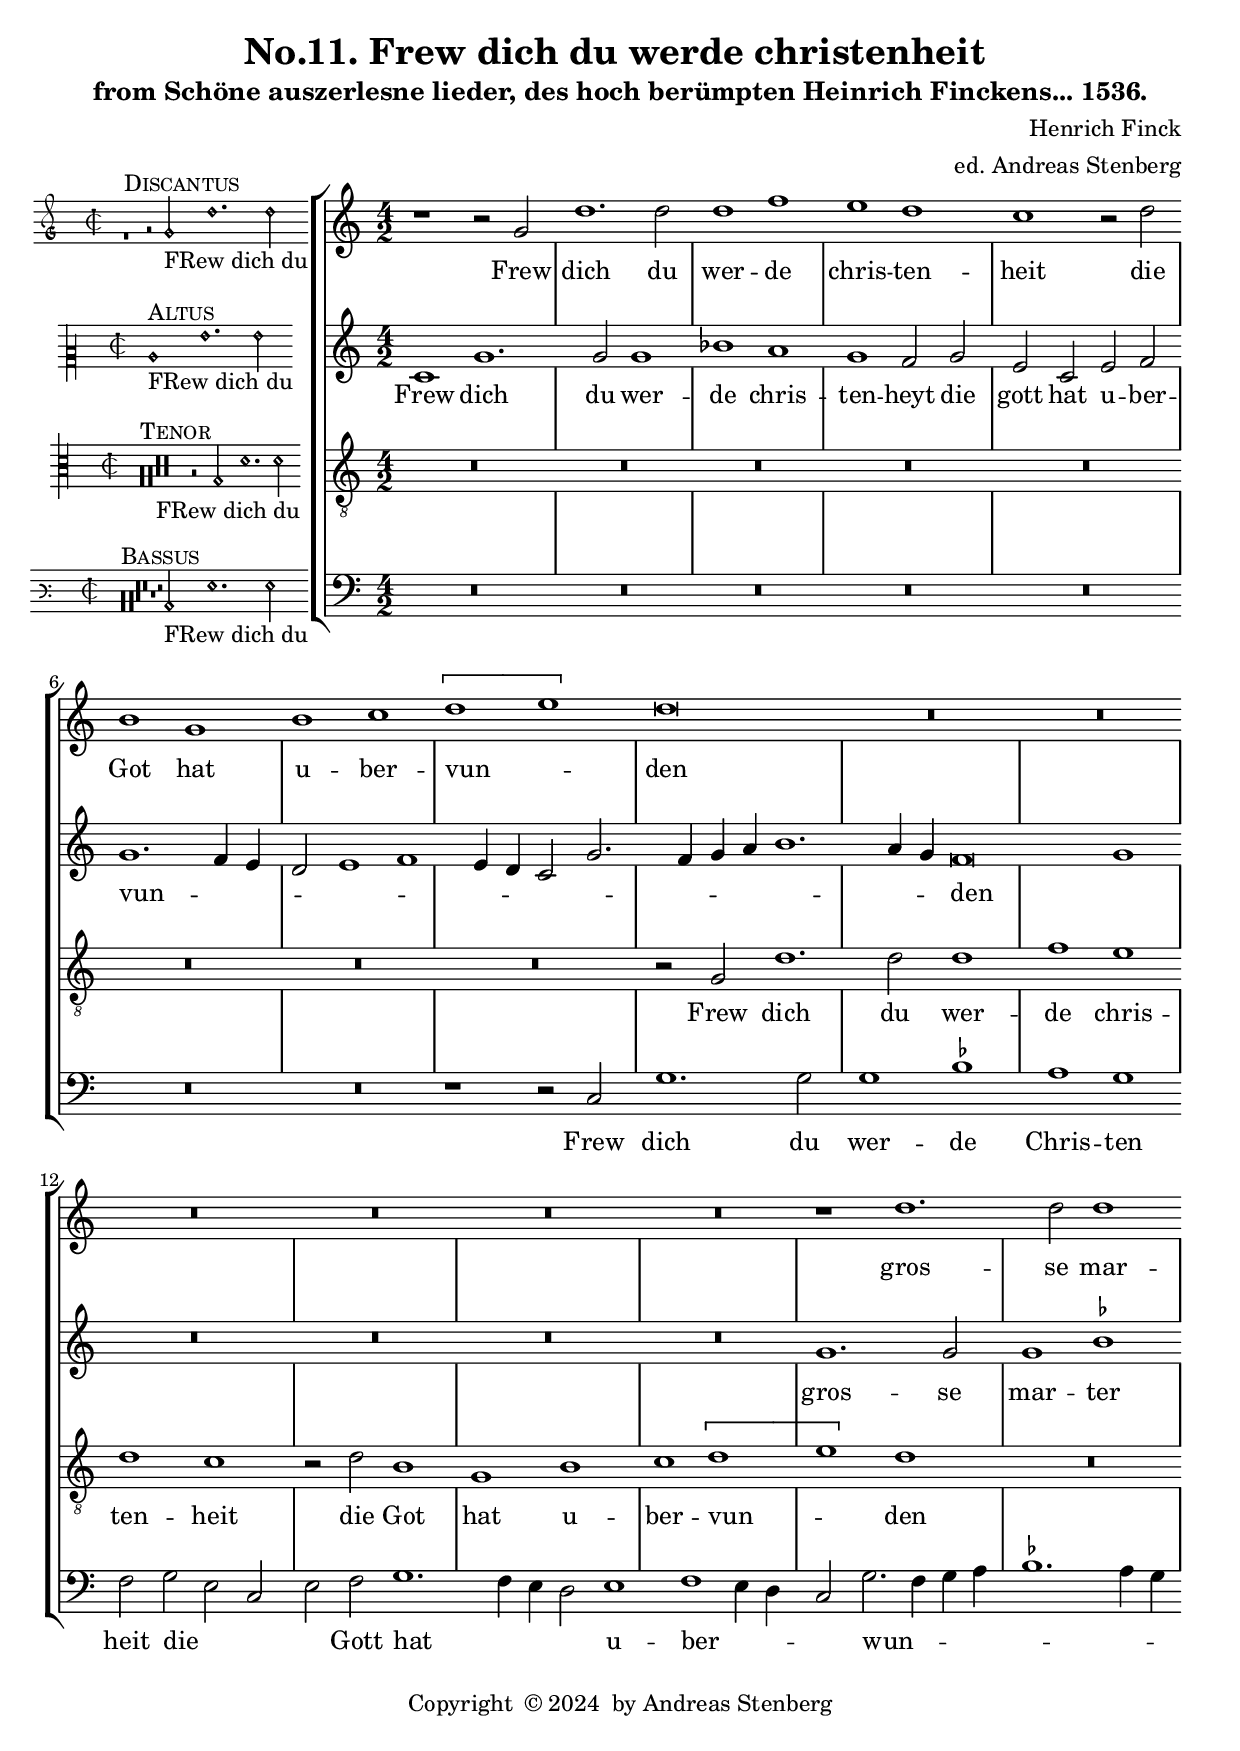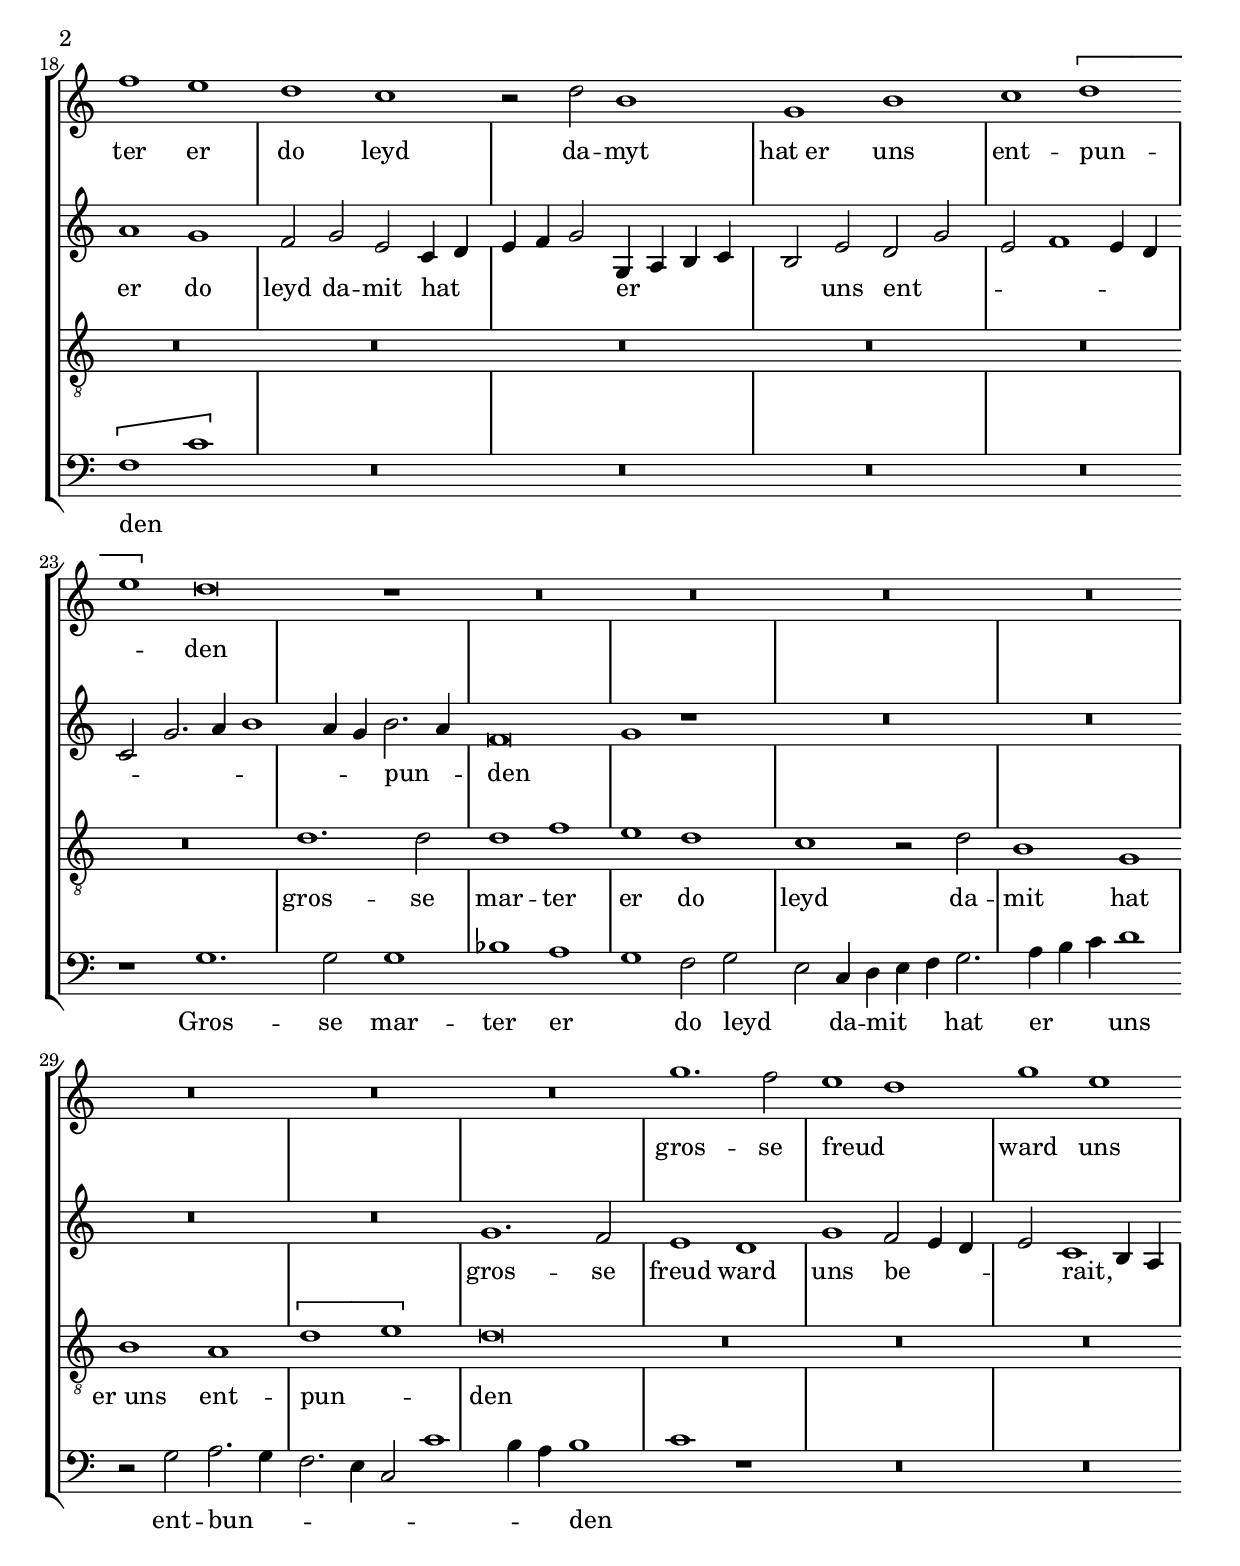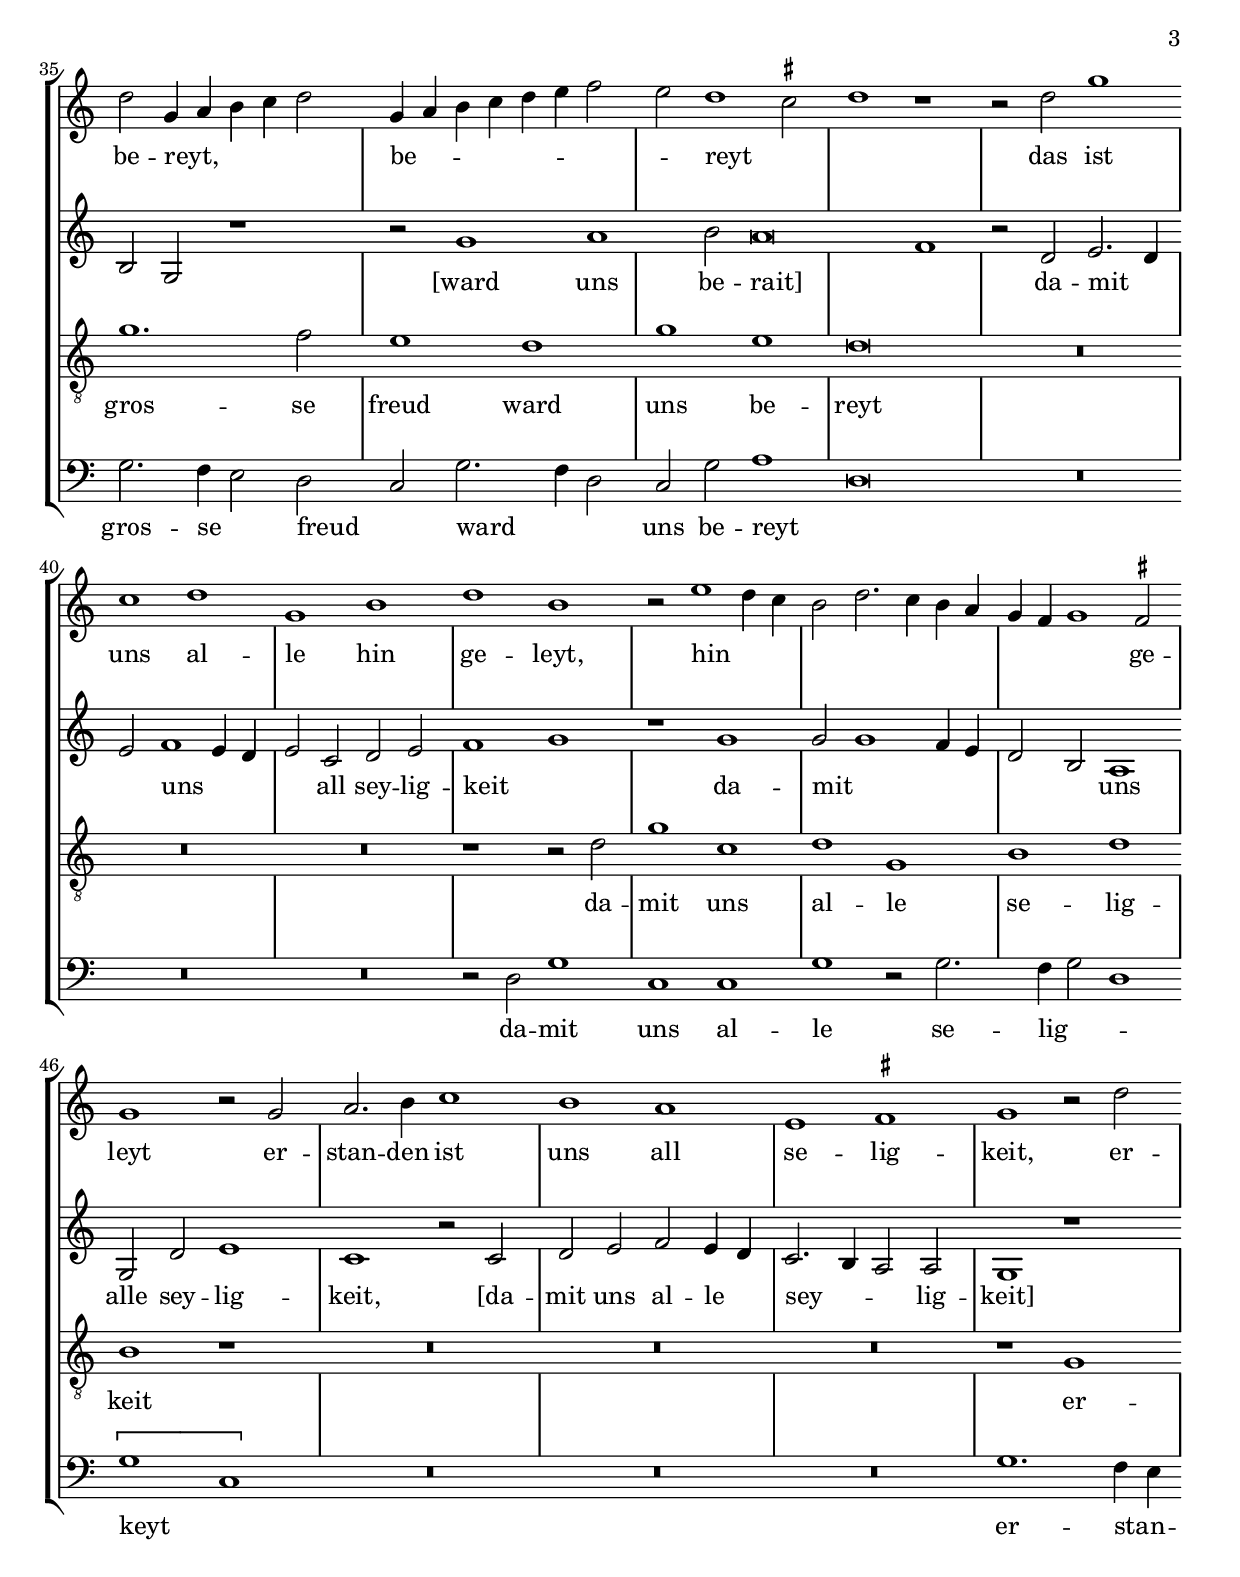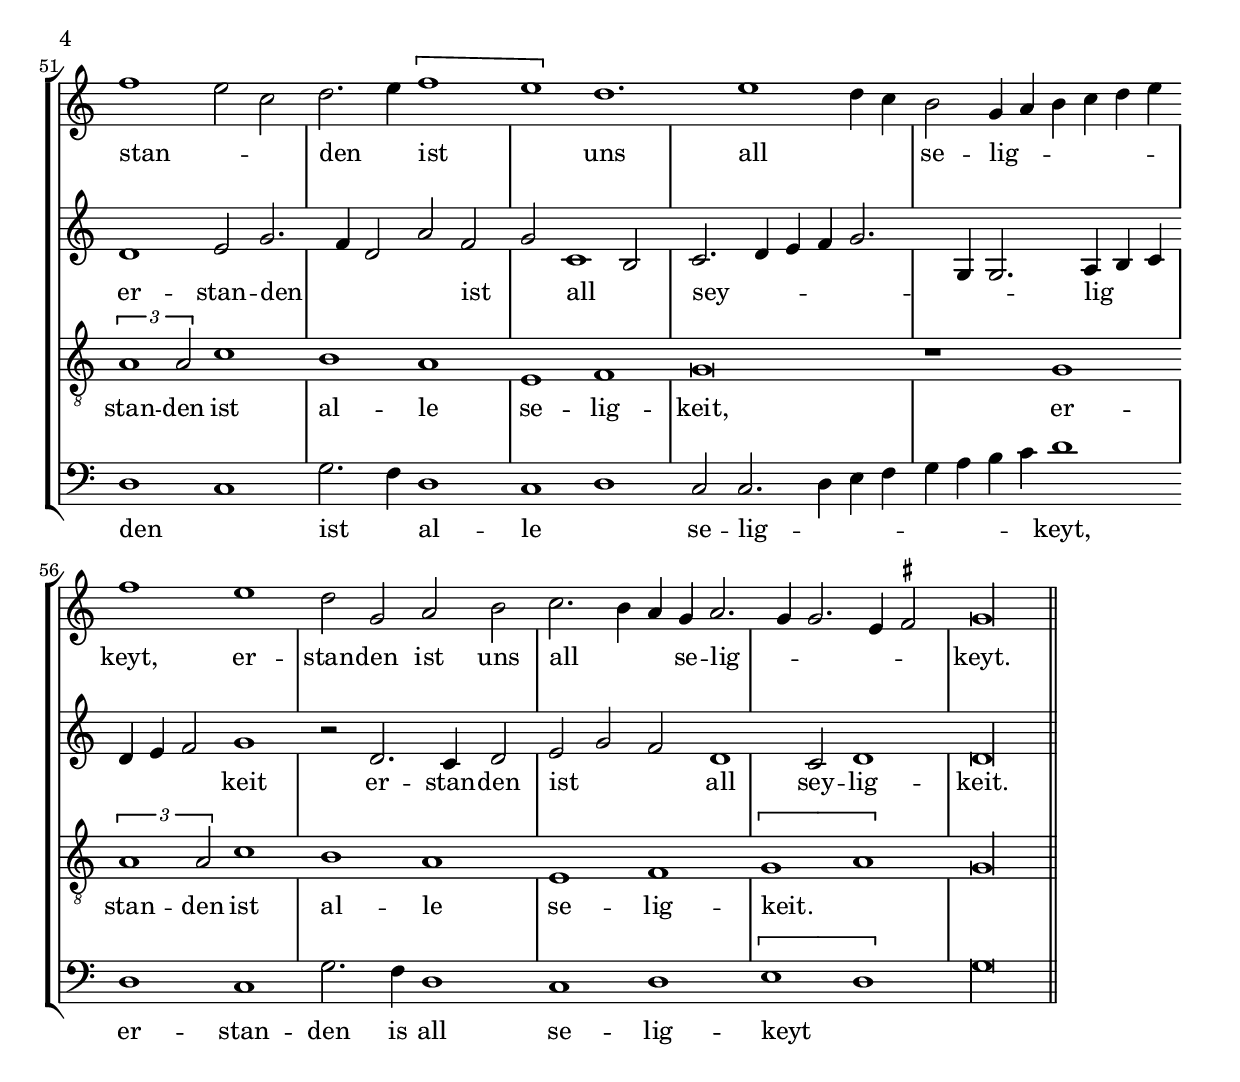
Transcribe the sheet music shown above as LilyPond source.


%%%%%%%%%%%%%%%%%%%%%%%%%%%%%%%%%%%%%%%%%%%%%%%%%%%%%%%%%%%%%%%%%%%
% This is a template based on the usual four part choir templater %
% where the voices have common lyrics at the the start but split  %
% to separate lyrics after a while.				  %
% This template is modyfied by AS from the one in the lilypond    %
% documentation.						  %
% This template is to be used for instance for fairly simple      %
% settings where the stanzas are set homophonicaly but twhere the %
% Chorus contains polyphony that require separate underlay for    %
% the different voices.						  %
%%%%%%%%%%%%%%%%%%%%%%%%%%%%%%%%%%%%%%%%%%%%%%%%%%%%%%%%%%%%%%%%%%%
\version "2.18.0"
\include "deutsch.ly"
#(append! supported-clefs '(("mensural-f3" . ("clefs.mensural.f" 0 0))))
#(append! supported-clefs '(("mensural-f1" . ("clefs.mensural.f" 4 0))))
#(append! supported-clefs '(("mensural-f2" . ("clefs.mensural.f" -2 0))))
#(append! supported-clefs '(("petrucci-g3" . ("clefs.petrucci.g" 0 1))))
#(append! supported-clefs '(("petrucci-c5" . ("clefs.petrucci.g" 5 5))))
ficta = \once \set suggestAccidentals =##t

\header {
  title = \markup {
    \center-column {
      "No.11. Frew dich du werde christenheit "
      \vspace #0.5
    }
  }
  subtitle = "from Schöne auszerlesne lieder, des hoch berümpten Heinrich Finckens... 1536."
  composer = "Henrich Finck"
  arranger = "ed. Andreas Stenberg"
  poet = ""
  meter =""
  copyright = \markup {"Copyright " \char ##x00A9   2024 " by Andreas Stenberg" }
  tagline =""
}
global = {
  \key c \major
}

sopMusic = \relative c' {

  \set Score.tempoHideNote = ##t
  \tempo 1 = 86
  \time 4/2
  \set Timing.measureLength = #(ly:make-moment 4/2)
  \override Staff.BarLine.transparent = ##t
  r1 r2 g'2
  d'1. d2
  d1 f1
  e1 d1
  c1 r2 d2
  h1 g1
  h1 c1 
  \[d1\melisma e1\melismaEnd\]
  d\breve
  R\breve*6
  r1 d1.
  d2 d1
  f1 e1
  
  d1 c1
  r2 d2 h1
  g1 h1 
  c1 \[d1\melisma
  e1\melismaEnd\] d\breve
  r1
  R\breve*7
  g1. f2
  e1 d1
  g1 e1
  d2 g,4\melisma a4 h4 c4 d2\melismaEnd
  g,4\melisma a4 h4 c4 d4 e4
  
  f2
  e2\melismaEnd d1\melisma \ficta cis2
  d1\melismaEnd r1
  r2 d2 g1
  c,1 d1
  g,1 h1
  d1 h1
  r2 e1\melisma d4 c4
  h2 d2. c4 h4 a4
  g4 f4 g1\melismaEnd \ficta fis2
  g1 r2 
  
  g2
  a2. h4 c1
  h1 a1
  e1 \ficta fis1
  g1 r2 d'2
  f1\melisma e2 c2\melismaEnd 
  d2.\melisma e4\melismaEnd \[f1\melisma 
  e1\melismaEnd\] d1.
  e1\melisma d4 c4\melismaEnd
  h2 g4\melisma a4 h4 c4 d4 e4\melismaEnd
  
  f1 e1
  d2 g,2 a2 h2
  c2.\melisma h4 a4\melismaEnd g4 a2.\melisma
  g4 g2. e4 \ficta fis2\melismaEnd
  \cadenzaOn
  g\longa
  
 \revert Staff.BarLine.transparent
  \bar "||"
  \cadenzaOff
}
sopWords = \lyricmode {
  Frew dich du wer -- de chris -- ten -- heit
  die Got hat u -- ber -- vun -- den
  gros -- se mar -- ter er do leyd 
  da -- myt hat_er uns ent -- pun -- den
  gros -- se freud _ ward uns be -- reyt,
  be -- reyt
  das ist uns al -- le hin ge -- leyt,
  hin ge -- leyt
  er -- stan -- den ist uns all se -- lig -- keit,
  er -- stan -- den ist uns all se -- lig -- keyt,
  er -- stan -- den ist uns all se -- lig -- keyt.
}
altoMusic = \relative c' {
  \clef "G"
  \override Staff.BarLine.transparent = ##t
  c1 g'1.
  g2 g1 
  b1 a1
  g1 f2 g2
  e2 c2 e2 f2
  g1.\melisma f4 e4
  d2 e1 f1
  e4 d4 c2 g'2.
  f4 g4 a4 
  
  h1.
  a4 g4\melismaEnd f\breve\melisma
  g1\melismaEnd
  R\breve*4
  g1. g2
  g1 \ficta b1
  a1 g1
  f2 g2 e2 c4\melisma d4 
  e4 f4 g2 \melismaEnd g,4\melisma a4 h4 c4
  h2\melismaEnd e2 d2\melisma g2
  e2
  
  f1 e4 d4
  c2 g'2. a4 h1
  a4 g4\melismaEnd h2.\melisma a4\melismaEnd
  f\breve\melisma 
  g1\melismaEnd r1
  R\breve*4
  g1. f2
  e1 d1
  g1 f2\melisma e4 d4
  e2\melismaEnd c1\melisma h4 a4 
  h2 g2\melismaEnd r1
  r2
  
  g'1 a1
  h2 a\breve\melisma
  f1\melismaEnd 
  r2 d2 e2.\melisma d4
  e2\melismaEnd f1\melisma e4 d4 
  e2\melismaEnd c2 d2 e2 
  f1\melisma g1\melismaEnd
  r1 g1 
  g2\melisma g1 f4 e4 
  d2 h2\melismaEnd a1
  g2 d'2 e1
  c1 r2
  
  c2
  d2 e2 f2 e4 d4 
  c2.\melisma h4 a2\melismaEnd a2
  g1 r1
  d'1 e2 g2.\melisma
  f4 d2 a'2\melismaEnd f2\melisma 
  g2\melismaEnd c,1\melisma h2\melismaEnd
  c2.\melisma d4 e4 f4 g2.
  g,4
  
  g2.\melismaEnd a4\melisma h4 c4 d4 e4 f2\melismaEnd g1
  r2 d2. c4 d2 
  e2 \melisma g2 f2\melismaEnd d1
  c2 d1
  d\longa
  \revert Staff.BarLine.transparent
}
altoWords = \lyricmode {
  Frew dich du wer -- de chris -- ten -- heyt
  die gott hat u -- ber  -- vun -- den
  gros -- se mar -- ter er do leyd
  da -- mit hat er uns ent -- pun -- den
  gros -- se freud ward uns be -- rait,
  [ward uns be -- rait]
  da -- mit uns all sey -- lig -- keit
  da -- mit uns alle sey -- lig -- keit,
  [da -- mit uns al -- le _ sey -- lig -- keit]
  er -- stan -- den ist 
  all sey -- lig keit
  er -- stan -- den ist all sey -- lig -- keit.
}
altoWordsII = \lyricmode {
  \set stanza = "* 2." Pre -- ca -- mur Sanc-te Do -- mi -- ne,
hac noc -- te,
Sit no -- bis in te re -- qui -- es,
Qui -- e -- tam noc -- tem tri -- bu -- e.
Qui -- e -- tam noc -- tem tri -- bu -- e,
tri - bu -- e.
}
tenorMusic = \relative c {
  \clef "G_8"
  \override Staff.BarLine.transparent = ##t
   R\breve*8
   r2 g'2 d'1.
   d2 d1
   f1 e1
   d1 c1 
   r2 d2 h1
   g1 h1 
   c1 \[d1\melisma 
   e1\melismaEnd\] d1
   R\breve*7
   d1. d2
   d1 f1
   e1 d1
   c1 r2 d2
   h1 g1
   h1 a1
   \[d1\melisma e1\melismaEnd\]
   d\breve
   R\breve*3
   g1. f2
   e1 d1
   g1 e1
   d\breve
   R\breve*3
   r1 r2 d2
   g1 c,1
   d1 g,1
   h1
   
   d1
   h1 r1
   R\breve*3
   r1 g1
   \times 2/3 { a1 a2 } c1
   h1 a1
   e1 f1
   g\breve
   r1 g1
   \times 2/3 { a1 a2 } c1
   h1 a1
   e1 f1
   \[g1\melisma a1\melismaEnd\]
   g\longa
   
 \revert Staff.BarLine.transparent
}
tenorWords = \lyricmode {
  Frew dich du wer -- de chris -- ten -- heit
  die Got hat u -- ber -- vun -- den
  gros -- se mar -- ter er do leyd
  da -- mit hat er_uns ent -- pun -- den
  gros -- se freud ward uns be -- reyt
  da -- mit uns al -- le se -- lig -- keit 
  er -- stan -- den ist al -- le se -- lig -- keit,
  er -- stan -- den ist al -- le se -- lig -- keit.
}
tenorWordsII = \lyricmode {

}
bassMusic = \relative c {
  \override Staff.BarLine.transparent = ##t
  R\breve*7
  r1 r2 c2
  g'1. g2 
  g1 \ficta b1 
  a1 g1
  f2 g2\melisma e2 c2
  e2\melismaEnd f2 g1.\melisma
  f4 e4 d2\melismaEnd e1
  f1\melisma e4 d4
  c2\melismaEnd
  
  g'2.\melisma f4 g4 a4 
  \ficta b1. a4 g4\melismaEnd
  \[f1\melisma c'1\melismaEnd\]
  R\breve*4
  r1 g1.
  g2 g1
  b1 a1\melisma
  g1\melismaEnd f2 g2\melisma
  e2\melismaEnd  c4 d4\melisma e4 f4\melismaEnd
  g2. a4\melisma h4 c4\melismaEnd d1
  r2
  
  g,2 a2.\melisma g4 f2.
  e4 c2 c'1
  h4 a4\melismaEnd h1\melisma
  c1\melismaEnd r1
  R\breve*2
  g2. f4\melisma e2\melismaEnd d2\melisma
  c2\melismaEnd g'2.\melisma f4 d2\melismaEnd 
  c2 g'2 a1\melisma
  d,\breve\melismaEnd
  R\breve*3
  r2 d2 g1
  c,1 c1
  
  g'1 r2 g2.
  f4\melisma g2 d1\melismaEnd
  \[g1\melisma c,1\melismaEnd\]
  R\breve*3
  g'1. f4\melisma e4\melismaEnd
  d1\melisma c1\melismaEnd
  g'2.\melisma f4\melismaEnd d1
  c1\melisma d1\melismaEnd
  c2 c2.\melisma d4 e4 f4 
  g4 a4 h4 c4\melismaEnd d1
  d,1 c1 g'2. f4
  d1 c1
  d1 \[e1\melisma
  d1\melismaEnd\] 
  g\longa
  
  \revert Staff.BarLine.transparent
}
bassWords = \lyricmode {
  Frew dich du wer -- de Chris -- ten heit
  die Gott hat u -- ber -- wun -- den
  Gros -- se mar -- ter er do leyd 
  da -- mit hat er uns ent -- bun -- den
  gros -- se freud ward uns be -- reyt
  da -- mit uns al -- le se -- lig -- keyt
  er -- stan -- den ist al -- le se -- lig -- keyt,
  er -- stan -- den is all se -- lig -- keyt
}
incipitDiscantus = \markup {
  \score {
    {
      %      \set Staff.instrumentName = #"Tenor "
      \override NoteHead.style = #'neomensural
      \override Rest.style = #'neomensural
      \override Staff.TimeSignature.style = #'mensural
      \cadenzaOn
      \clef "petrucci-g"
      \key c \major
      \time 2/2

      e'1\rest ^\markup { \smallCaps"Discantus"} 
      g'2\rest g'2 _"FRew dich du"
      d''1. d''2
    }
    \layout {
      \context {
        \Voice
        \remove "Ligature_bracket_engraver"
        \consists "Mensural_ligature_engraver"
      }
      line-width = 4.5\cm
    }
  }
}


incipitAltus = \markup {
  \score {
    {
      %      \set Staff.instrumentName = #"Tenor "
      \override NoteHead.style = #'neomensural
      \override Rest.style = #'neomensural
      \override Staff.TimeSignature.style = #'mensural
      \cadenzaOn
      \clef "petrucci-c2"
      \key c \major
      \time 2/2
      c'1^\markup \smallCaps"Altus"
      _"FRew dich du"
      g'1. g'2
    }
    \layout {
      \context {
        \Voice
        \remove "Ligature_bracket_engraver"
        \consists "Mensural_ligature_engraver"
      }
      line-width = 4.5\cm
    }
  }
}


incipitTenor = \markup {
  \score {
    {
      %      \set Staff.instrumentName = #"Tenor "
      \override NoteHead.style = #'neomensural
      \override Rest.style = #'neomensural
      \override Staff.TimeSignature.style = #'mensural
      \cadenzaOn
      \clef "petrucci-c3"
      \key c \major
      \time 2/2
      a\maxima \rest ^\markup \smallCaps"Tenor"
      c'\maxima \rest 
      _"FRew dich du"
      a2\rest g2 d'1. d'2
    }
    \layout {
      \context {
        \Voice
        \remove "Ligature_bracket_engraver"
        \consists "Mensural_ligature_engraver"
      }
      line-width = 5.0\cm
    }
  }
}

#(append! supported-clefs '(("mensural-f3" . ("clefs.mensural.f" 0 0))))

incipitBassus = \markup {
  \score {
    {
      %      \set Staff.instrumentName = #"Tenor "
      \override NoteHead.style = #'neomensural
      \override Rest.style = #'neomensural
      \override Staff.TimeSignature.style = #'mensural
      \cadenzaOn
      \clef "mensural-f3"
      \key c \major
      \time 2/2
      d\maxima \rest^\markup \smallCaps"Bassus"
      f\longa \rest
      f\breve \rest
      d1\rest f2\rest 
      c2 _"FRew dich du"
      g1. g2

    }
    \layout {
      \context {
        \Voice
        \remove "Ligature_bracket_engraver"
        \consists "Mensural_ligature_engraver"
      }
      line-width = 4.5\cm
    }
  }
}


\score {
  <<
    \new StaffGroup \with {
      \override VerticalAxisGroup.staff-staff-spacing = #'((basic-distance . 12))
    } <<
      \new Staff = treble <<
        \set Staff.instrumentName = \incipitDiscantus
        \new Voice = "sopranos" {
          \set  Staff.midiInstrument ="choir aahs"
          %	\voiceOne
          << \global \sopMusic >>
        }
      >>
      \new Lyrics = sopranos { s1 }
      \new Staff = "medius" <<
        \set Staff.instrumentName = \incipitAltus

        \new Voice = "altos" {
          %	\voiceTwo
          \set  Staff.midiInstrument ="choir aahs"
          << \global \altoMusic >>
        }
      >>

      \new Lyrics = "altos" { s1 }
      
      \new Staff = tenors <<
        \set Staff.instrumentName = \incipitTenor

        \clef "treble"
        \new Voice = "tenors" {
          \set  Staff.midiInstrument ="choir aahs"
          %	\voiceOne
          << \global \tenorMusic >>
        }
      >>
      \new Lyrics = "tenors" { s1 }

      \new Staff ="basses" {
        \set Staff.instrumentName = \incipitBassus

        \new Voice = "basses" {
          \set  Staff.midiInstrument ="choir aahs"
          \clef "bass"
          %	\voiceTwo
          << \global \bassMusic >>
        }
      }
    >>
    \new Lyrics = basses { s1 }

    \context Lyrics = sopranos \lyricsto sopranos \sopWords
    \context Lyrics = altos \lyricsto altos \altoWords
    \context Lyrics = tenors \lyricsto tenors \tenorWords
    \context Lyrics = basses \lyricsto basses \bassWords
  >>
  \layout {
      \context {
    \Lyrics
    \name AltLyrics
    \alias Lyrics
    \override StanzaNumber.font-series = #'medium
    \override LyricText.font-shape = #'italic
    \override LyricText.color = #(x11-color 'grey20)
  }
  \context {
    \StaffGroup
    \accepts AltLyrics
  }

    \context {
      \Score
      % no bars in staves
      %      \override BarLine.transparent = ##t

    }
    % the next three instructions keep the lyrics between the bar lines
    \context {
      \Lyrics
      \consists "Bar_engraver"
      \override BarLine.transparent = ##t
    }
    \context {
      \StaffGroup
      \consists "Separating_line_group_engraver"
    }
    \context {
      \Voice
      % no slurs
      \override Slur.transparent = ##t
      % Comment in the below "\remove" command to allow line
      % breaking also at those barlines where a note overlaps
      % into the next bar.  The command is commented out in this
      % short example score, but especially for large scores, you
      % will typically yield better line breaking and thus improve
      % overall spacing if you comment in the following command.
      %\remove "Forbid_line_break_engraver"
    }
    indent = 4.5\cm
  }

}
\score {
  <<
    \new StaffGroup <<
      \new Staff = treble <<
        \set Staff.instrumentName = \incipitDiscantus
        \new Voice = "sopranos" {
          \set  Staff.midiInstrument ="choir aahs"
          %	\voiceOne
          << \global \sopMusic >>
        }
      >>
      \new Lyrics = sopranos { s1 }

      \new Staff = "medius" <<
        \set Staff.instrumentName = \incipitAltus

        \new Voice = "altos" {
          %	\voiceTwo
          \set  Staff.midiInstrument ="choir aahs"
          << \global \altoMusic >>
        }
      >>

      \new Lyrics = "altos" { s1 }
      \new Staff = tenors <<
        \set Staff.instrumentName = \incipitTenor

        \clef "treble"
        \new Voice = "tenors" {
          \set  Staff.midiInstrument ="choir aahs"
          %	\voiceOne
          << \global \tenorMusic >>
        }
      >>
      \new Lyrics = "tenors" { s1 }

      \new Staff ="basses" {
        \set Staff.instrumentName = \incipitBassus

        \new Voice = "basses" {
          \set  Staff.midiInstrument ="choir aahs"
          \clef "G_8"
          %	\voiceTwo
          << \global \bassMusic >>
        }
      }
    >>
    \new Lyrics = basses { s1 }

    \context Lyrics = sopranos \lyricsto sopranos \sopWords
    \context Lyrics = altos \lyricsto altos \altoWords
    \context Lyrics = tenors \lyricsto tenors \tenorWords
    \context Lyrics = basses \lyricsto basses \bassWords
  >>
  \midi {}
}


\paper {
  ragged-bottom = ##t
  ragged-last-bottom = ##t
  ragged-last = ##t
    page-breaking = #ly:minimal-breaking
}

%{
convert-ly.py (GNU LilyPond) 2.18.2  convert-ly.py: Processing `'...
Applying conversion: 2.15.7, 2.15.9, 2.15.10, 2.15.16, 2.15.17,
2.15.18, 2.15.19, 2.15.20, 2.15.25, 2.15.32, 2.15.39, 2.15.40,
2.15.42, 2.15.43, 2.16.0, 2.17.0, 2.17.4, 2.17.5, 2.17.6, 2.17.11,
2.17.14, 2.17.15, 2.17.18, 2.17.19, 2.17.20, 2.17.25, 2.17.27,
2.17.29, 2.17.97, 2.18.0
%}
